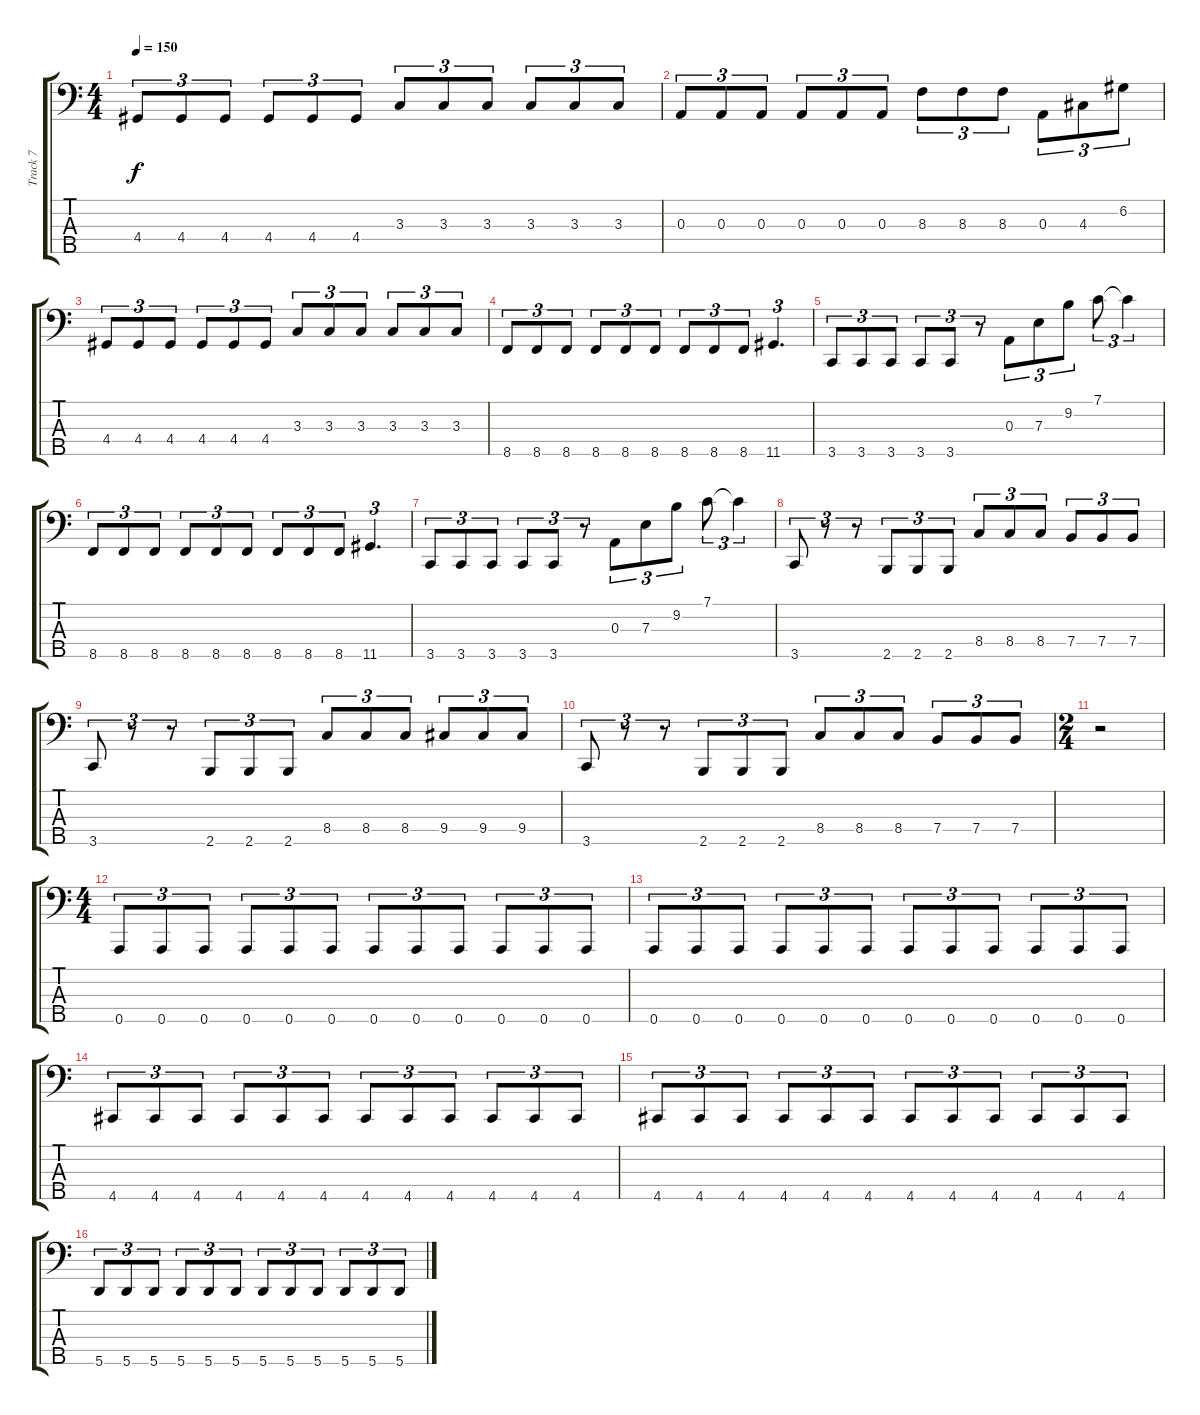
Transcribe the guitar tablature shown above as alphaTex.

\track ("Track 7" "Track 7") {instrument fretlessbass}
\staff {score tabs}
\tuning (F2 D2 A1 E1 A0) {hide}
\ts (4 4)
\tempo 150
\clef f4
\ks c
4.4.8{tu (3 2) dy f} 4.4.8{tu (3 2)} 4.4.8{tu (3 2)} 4.4.8{tu (3 2)} 4.4.8{tu (3 2)} 4.4.8{tu (3 2)} 3.3.8{tu (3 2)} 3.3.8{tu (3 2)} 3.3.8{tu (3 2)} 3.3.8{tu (3 2)} 3.3.8{tu (3 2)} 3.3.8{tu (3 2)} |
0.3.8{tu (3 2)} 0.3.8{tu (3 2)} 0.3.8{tu (3 2)} 0.3.8{tu (3 2)} 0.3.8{tu (3 2)} 0.3.8{tu (3 2)} 8.3.8{tu (3 2)} 8.3.8{tu (3 2)} 8.3.8{tu (3 2)} 0.3.8{tu (3 2)} 4.3.8{tu (3 2)} 6.2.8{tu (3 2)} |
4.4.8{tu (3 2)} 4.4.8{tu (3 2)} 4.4.8{tu (3 2)} 4.4.8{tu (3 2)} 4.4.8{tu (3 2)} 4.4.8{tu (3 2)} 3.3.8{tu (3 2)} 3.3.8{tu (3 2)} 3.3.8{tu (3 2)} 3.3.8{tu (3 2)} 3.3.8{tu (3 2)} 3.3.8{tu (3 2)} |
8.5.8{tu (3 2)} 8.5.8{tu (3 2)} 8.5.8{tu (3 2)} 8.5.8{tu (3 2)} 8.5.8{tu (3 2)} 8.5.8{tu (3 2)} 8.5.8{tu (3 2)} 8.5.8{tu (3 2)} 8.5.8{tu (3 2)} 11.5.4{d tu (3 2)} |
3.5.8{tu (3 2)} 3.5.8{tu (3 2)} 3.5.8{tu (3 2)} 3.5.8{tu (3 2)} 3.5.8{tu (3 2)} r.8{tu (3 2)} 0.3.8{tu (3 2)} 7.3.8{tu (3 2)} 9.2.8{tu (3 2)} 7.1.8{tu (3 2)} 7.1{t}.4{tu (3 2)} |
8.5.8{tu (3 2)} 8.5.8{tu (3 2)} 8.5.8{tu (3 2)} 8.5.8{tu (3 2)} 8.5.8{tu (3 2)} 8.5.8{tu (3 2)} 8.5.8{tu (3 2)} 8.5.8{tu (3 2)} 8.5.8{tu (3 2)} 11.5.4{d tu (3 2)} |
3.5.8{tu (3 2)} 3.5.8{tu (3 2)} 3.5.8{tu (3 2)} 3.5.8{tu (3 2)} 3.5.8{tu (3 2)} r.8{tu (3 2)} 0.3.8{tu (3 2)} 7.3.8{tu (3 2)} 9.2.8{tu (3 2)} 7.1.8{tu (3 2)} 7.1{t}.4{tu (3 2)} |
3.5.8{tu (3 2)} r.8{tu (3 2)} r.8{tu (3 2)} 2.5.8{tu (3 2)} 2.5.8{tu (3 2)} 2.5.8{tu (3 2)} 8.4.8{tu (3 2)} 8.4.8{tu (3 2)} 8.4.8{tu (3 2)} 7.4.8{tu (3 2)} 7.4.8{tu (3 2)} 7.4.8{tu (3 2)} |
3.5.8{tu (3 2)} r.8{tu (3 2)} r.8{tu (3 2)} 2.5.8{tu (3 2)} 2.5.8{tu (3 2)} 2.5.8{tu (3 2)} 8.4.8{tu (3 2)} 8.4.8{tu (3 2)} 8.4.8{tu (3 2)} 9.4.8{tu (3 2)} 9.4.8{tu (3 2)} 9.4.8{tu (3 2)} |
3.5.8{tu (3 2)} r.8{tu (3 2)} r.8{tu (3 2)} 2.5.8{tu (3 2)} 2.5.8{tu (3 2)} 2.5.8{tu (3 2)} 8.4.8{tu (3 2)} 8.4.8{tu (3 2)} 8.4.8{tu (3 2)} 7.4.8{tu (3 2)} 7.4.8{tu (3 2)} 7.4.8{tu (3 2)} |
\ts (2 4)
r.2 |
\ts (4 4)
0.5.8{tu (3 2)} 0.5.8{tu (3 2)} 0.5.8{tu (3 2)} 0.5.8{tu (3 2)} 0.5.8{tu (3 2)} 0.5.8{tu (3 2)} 0.5.8{tu (3 2)} 0.5.8{tu (3 2)} 0.5.8{tu (3 2)} 0.5.8{tu (3 2)} 0.5.8{tu (3 2)} 0.5.8{tu (3 2)} |
0.5.8{tu (3 2)} 0.5.8{tu (3 2)} 0.5.8{tu (3 2)} 0.5.8{tu (3 2)} 0.5.8{tu (3 2)} 0.5.8{tu (3 2)} 0.5.8{tu (3 2)} 0.5.8{tu (3 2)} 0.5.8{tu (3 2)} 0.5.8{tu (3 2)} 0.5.8{tu (3 2)} 0.5.8{tu (3 2)} |
4.5.8{tu (3 2)} 4.5.8{tu (3 2)} 4.5.8{tu (3 2)} 4.5.8{tu (3 2)} 4.5.8{tu (3 2)} 4.5.8{tu (3 2)} 4.5.8{tu (3 2)} 4.5.8{tu (3 2)} 4.5.8{tu (3 2)} 4.5.8{tu (3 2)} 4.5.8{tu (3 2)} 4.5.8{tu (3 2)} |
4.5.8{tu (3 2)} 4.5.8{tu (3 2)} 4.5.8{tu (3 2)} 4.5.8{tu (3 2)} 4.5.8{tu (3 2)} 4.5.8{tu (3 2)} 4.5.8{tu (3 2)} 4.5.8{tu (3 2)} 4.5.8{tu (3 2)} 4.5.8{tu (3 2)} 4.5.8{tu (3 2)} 4.5.8{tu (3 2)} |
5.5.8{tu (3 2)} 5.5.8{tu (3 2)} 5.5.8{tu (3 2)} 5.5.8{tu (3 2)} 5.5.8{tu (3 2)} 5.5.8{tu (3 2)} 5.5.8{tu (3 2)} 5.5.8{tu (3 2)} 5.5.8{tu (3 2)} 5.5.8{tu (3 2)} 5.5.8{tu (3 2)} 5.5.8{tu (3 2)}
